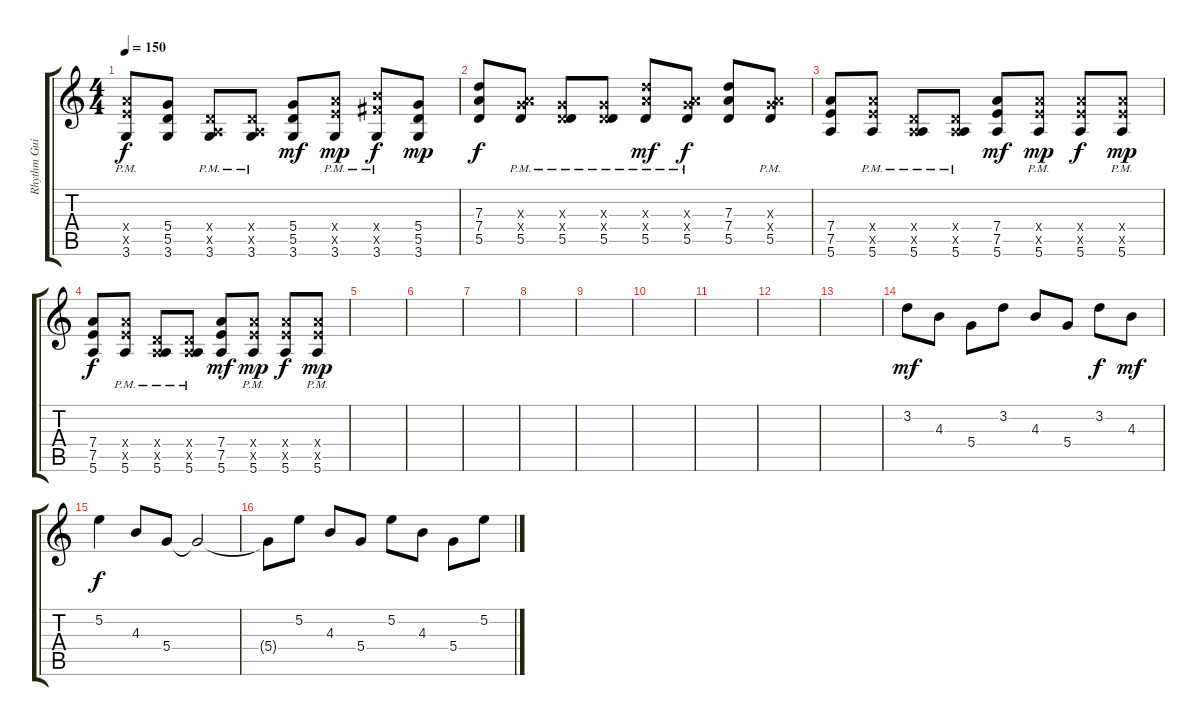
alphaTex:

\track ("Rhythm Guitar" "Rhythm Gui") {instrument distortionguitar}
\staff {score tabs}
\tuning (E4 B3 G3 D3 A2 E2) {hide}
\ts (4 4)
\tempo 150
\clef g2
\ks c
(7.4{x} 7.5{x} 3.6{pm}).8{dy f} (5.4 5.5 3.6).8 (0.4{x} 0.5{x} 3.6{pm}).8 (0.4{x} 0.5{x} 3.6{pm}).8 (5.4 5.5 3.6).8{dy mf} (7.4{x} 7.5{x} 3.6{pm}).8{dy mp} (9.4{x} 9.5{x} 3.6{pm}).8{dy f} (5.4 5.5 3.6).8{dy mp} |
(7.3 7.4 5.5).8{dy f} (0.3{x} 7.4{x} 5.5{pm}).8 (0.3{x} 0.4{x} 5.5{pm}).8 (0.3{x} 0.4{x} 5.5{pm}).8 (7.3{x} 7.4{x} 5.5{pm}).8{dy mf} (0.3{x} 7.4{x} 5.5{pm}).8{dy f} (7.3 7.4 5.5).8 (0.3{x} 7.4{x} 5.5{pm}).8 |
(7.4 7.5 5.6).8 (7.4{x} 7.5{x} 5.6{pm}).8 (0.4{x} 0.5{x} 5.6{pm}).8 (0.4{x} 0.5{x} 5.6{pm}).8 (7.4 7.5 5.6).8{dy mf} (7.4{x} 7.5{x} 5.6{pm}).8{dy mp} (7.4{x} 7.5{x} 5.6).8{dy f} (7.4{x} 7.5{x} 5.6{pm}).8{dy mp} |
(7.4 7.5 5.6).8{dy f} (7.4{x} 7.5{x} 5.6{pm}).8 (0.4{x} 0.5{x} 5.6{pm}).8 (0.4{x} 0.5{x} 5.6{pm}).8 (7.4 7.5 5.6).8{dy mf} (7.4{x} 7.5{x} 5.6{pm}).8{dy mp} (7.4{x} 7.5{x} 5.6).8{dy f} (7.4{x} 7.5{x} 5.6{pm}).8{dy mp} |
|
|
|
|
|
|
|
|
|
3.2.8{dy mf} 4.3.8 5.4.8 3.2.8 4.3.8 5.4.8 3.2.8{dy f} 4.3.8{dy mf} |
5.2.4{dy f} 4.3.8 5.4.8 5.4{t}.2 |
5.4{t}.8 5.2.8 4.3.8 5.4.8 5.2.8 4.3.8 5.4.8 5.2.8
